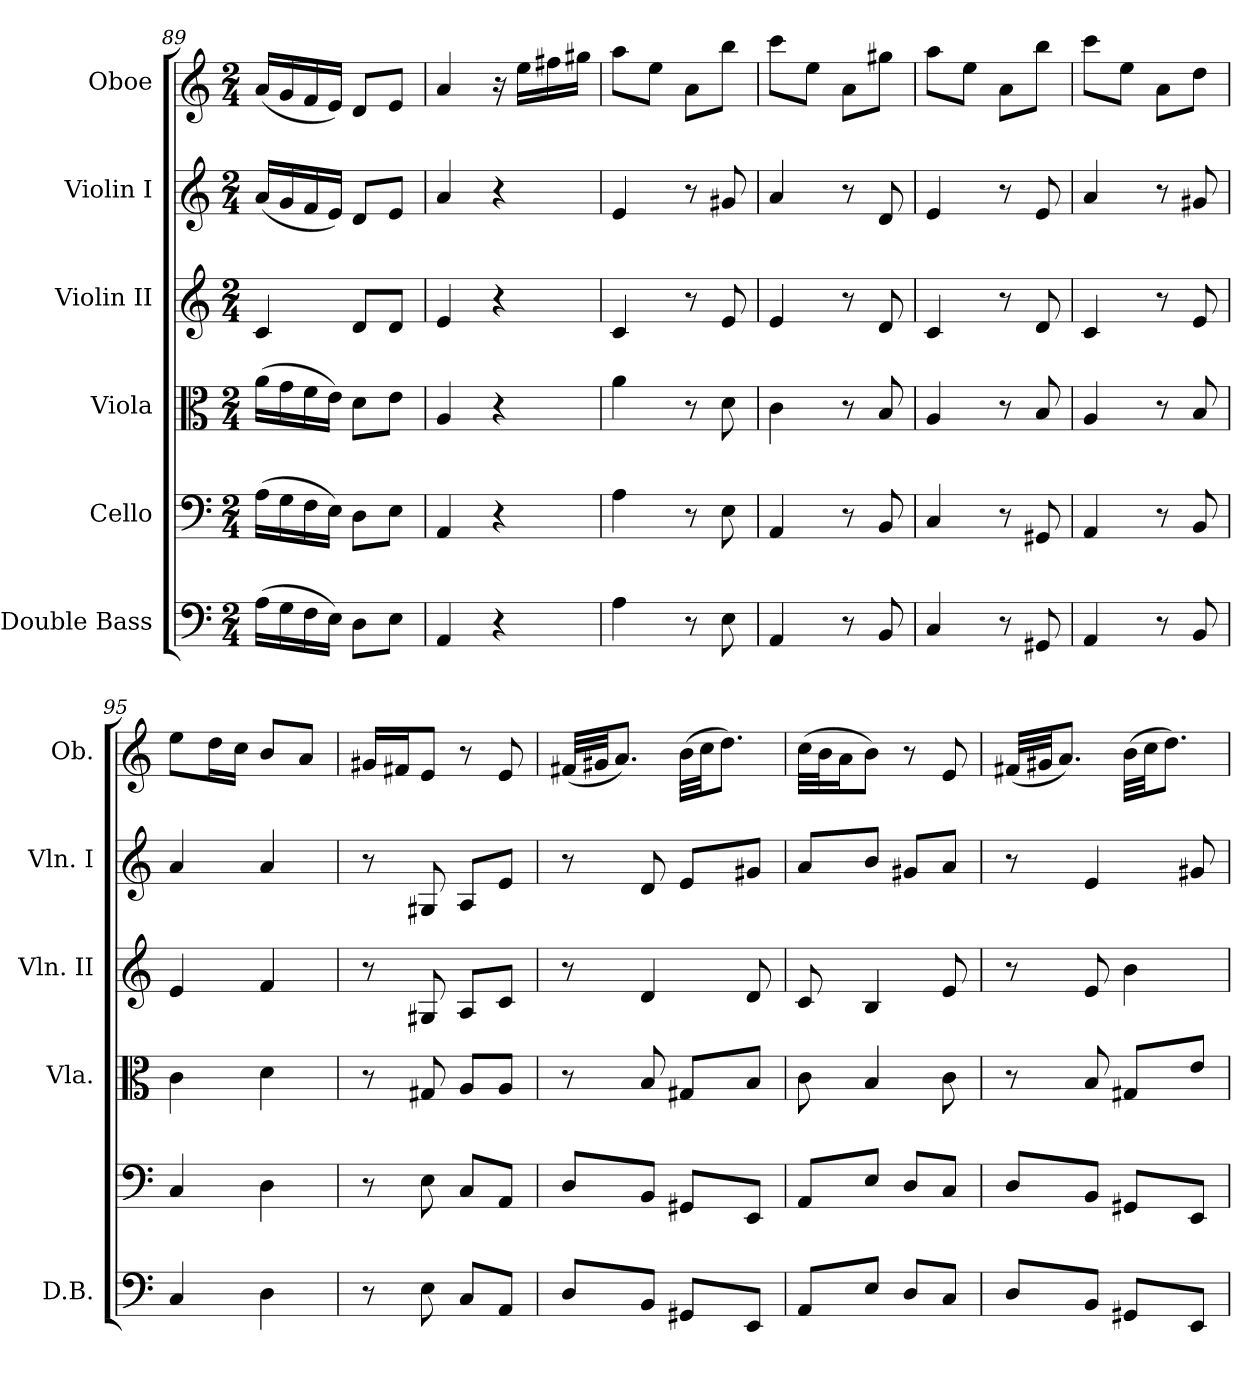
**kern	**kern	**kern	**kern	**kern	**kern
*part6	*part5	*part4	*part3	*part2	*part1
*staff6	*staff5	*staff4	*staff3	*staff2	*staff1
*I"Double Bass	*I"Cello	*I"Viola	*I"Violin II	*I"Violin I	*I"Oboe
*I'D.B.	*	*I'Vla.	*I'Vln. II	*I'Vln. I	*I'Ob.
*clefF4	*clefF4	*clefC3	*clefG2	*clefG2	*clefG2
*ITrd7c12	*	*	*	*	*
*k[]	*k[]	*k[]	*k[]	*k[]	*k[]
*M2/4	*M2/4	*M2/4	*M2/4	*M2/4	*M2/4
=89	=89	=89	=89	=89	=89
(>16AA\LL	(>16A\LL	(>16a\LL	4c/	(16a/LL	(16a/LL
16GG\	16G\	16g\	.	16g/	16g/
16FF\	16F\	16f\	.	16f/	16f/
16EE\JJ)	16E\JJ)	16e\JJ)	.	16e/JJ)	16e/JJ)
8DD\L	8D\L	8d\L	8d/L	8d/L	8d/L
8EE\J	8E\J	8e\J	8d/J	8e/J	8e/J
=90	=90	=90	=90	=90	=90
4AAA/	4AA/	4A/	4e/	4a/	4a/
4r	4r	4r	4r	4r	16r
.	.	.	.	.	16ee\LL
.	.	.	.	.	16ff#X\
.	.	.	.	.	16gg#X\JJ
!!LO:LB:g=z
=91	=91	=91	=91	=91	=91
4AA\	4A\	4a\	4c/	4e/	8aa\L
.	.	.	.	.	8ee\J
8r	8r	8r	8r	8r	8a\L
8EE\	8E\	8d\	8e/	8g#X/	8bb\J
!!LO:PB:g=z
=92	=92	=92	=92	=92	=92
4AAA/	4AA/	4c\	4e/	4a/	8ccc\L
.	.	.	.	.	8ee\J
8r	8r	8r	8r	8r	8a\L
8BBB/	8BB/	8B/	8d/	8d/	8gg#X\J
=93	=93	=93	=93	=93	=93
4CC/	4C/	4A/	4c/	4e/	8aa\L
.	.	.	.	.	8ee\J
8r	8r	8r	8r	8r	8a\L
8GGG#X/	8GG#X/	8B/	8d/	8e/	8bb\J
=94	=94	=94	=94	=94	=94
4AAA/	4AA/	4A/	4c/	4a/	8ccc\L
.	.	.	.	.	8ee\J
8r	8r	8r	8r	8r	8a\L
8BBB/	8BB/	8B/	8e/	8g#X/	8dd\J
=95	=95	=95	=95	=95	=95
4CC/	4C/	4c\	4e/	4a/	8ee\L
.	.	.	.	.	16dd\L
.	.	.	.	.	16cc\JJ
4DD\	4D\	4d\	4f/	4a/	8b/L
.	.	.	.	.	8a/J
=96	=96	=96	=96	=96	=96
8r	8r	8r	8r	8r	16g#X/LL
.	.	.	.	.	16f#X/J
8EE\	8E\	8G#X/	8G#X/	8G#X/	8e/J
8CC/L	8C/L	8A/L	8A/L	8A/L	8r
8AAA/J	8AA/J	8A/J	8c/J	8e/J	8e/
=97	=97	=97	=97	=97	=97
8DD/L	8D/L	8r	8r	8r	(32f#X/LLL
.	.	.	.	.	32g#X/JJ
.	.	.	.	.	8.a/J)
8BBB/J	8BB/J	8B/	4d/	8d/	.
8GGG#X/L	8GG#X/L	8G#X/L	.	8e/L	(>32b\LLL
.	.	.	.	.	32cc\JJ
.	.	.	.	.	8.dd\J)
8EEE/J	8EE/J	8B/J	8d/	8g#X/J	.
!!LO:LB:g=z
=98	=98	=98	=98	=98	=98
8AAA/L	8AA/L	8c\	8c/	8a/L	(>32cc\LLL
.	.	.	.	.	32b\J
.	.	.	.	.	16a\J
8EE/J	8E/J	4B/	4B/	8b/J	8b\J)
8DD/L	8D/L	.	.	8g#X/L	8r
8CC/J	8C/J	8c\	8e/	8a/J	8e/
!!LO:PB:g=z
=99	=99	=99	=99	=99	=99
8DD/L	8D/L	8r	8r	8r	(32f#X/LLL
.	.	.	.	.	32g#X/JJ
.	.	.	.	.	8.a/J)
8BBB/J	8BB/J	8B/	8e/	4e/	.
8GGG#X/L	8GG#X/L	8G#X/L	4b\	.	(>32b\LLL
.	.	.	.	.	32cc\JJ
.	.	.	.	.	8.dd\J)
8EEE/J	8EE/J	8e/J	.	8g#X/	.
=	=	=	=	=	=
*-	*-	*-	*-	*-	*-
